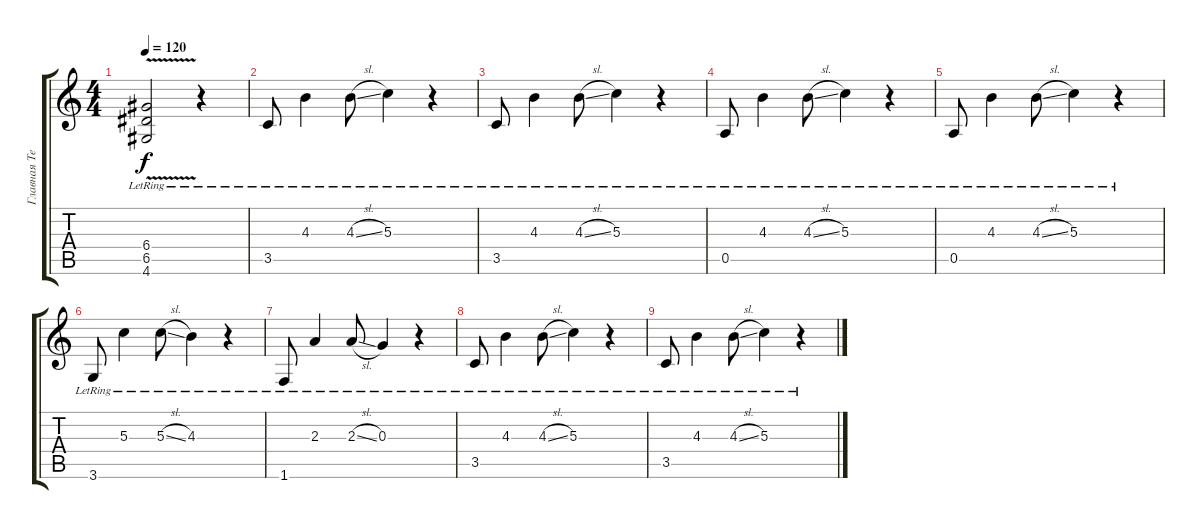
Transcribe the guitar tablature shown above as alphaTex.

\track ("Главная Тема" "Главная Те") {instrument acousticguitarsteel}
\staff {score tabs}
\tuning (E4 B3 G3 D3 A2 E2) {hide}
\ts (4 4)
\tempo 120
\clef g2
\ks c
(6.4{v lr} 6.5{v lr} 4.6{lr}).2{dy f} r.4 |
3.5{lr}.8 4.3{lr}.4 4.3{sl lr}.8 5.3{lr}.4 r.4 |
3.5{lr}.8 4.3{lr}.4 4.3{sl lr}.8 5.3{lr}.4 r.4 |
0.5{lr}.8 4.3{lr}.4 4.3{sl lr}.8 5.3{lr}.4 r.4 |
0.5{lr}.8 4.3{lr}.4 4.3{sl lr}.8 5.3{lr}.4 r.4 |
3.6{lr}.8 5.3{lr}.4 5.3{sl lr}.8 4.3{lr}.4 r.4 |
1.6{lr}.8 2.3{lr}.4 2.3{sl lr}.8 0.3{lr}.4 r.4 |
3.5{lr}.8 4.3{lr}.4 4.3{sl lr}.8 5.3{lr}.4 r.4 |
3.5{lr}.8 4.3{lr}.4 4.3{sl lr}.8 5.3{lr}.4 r.4
